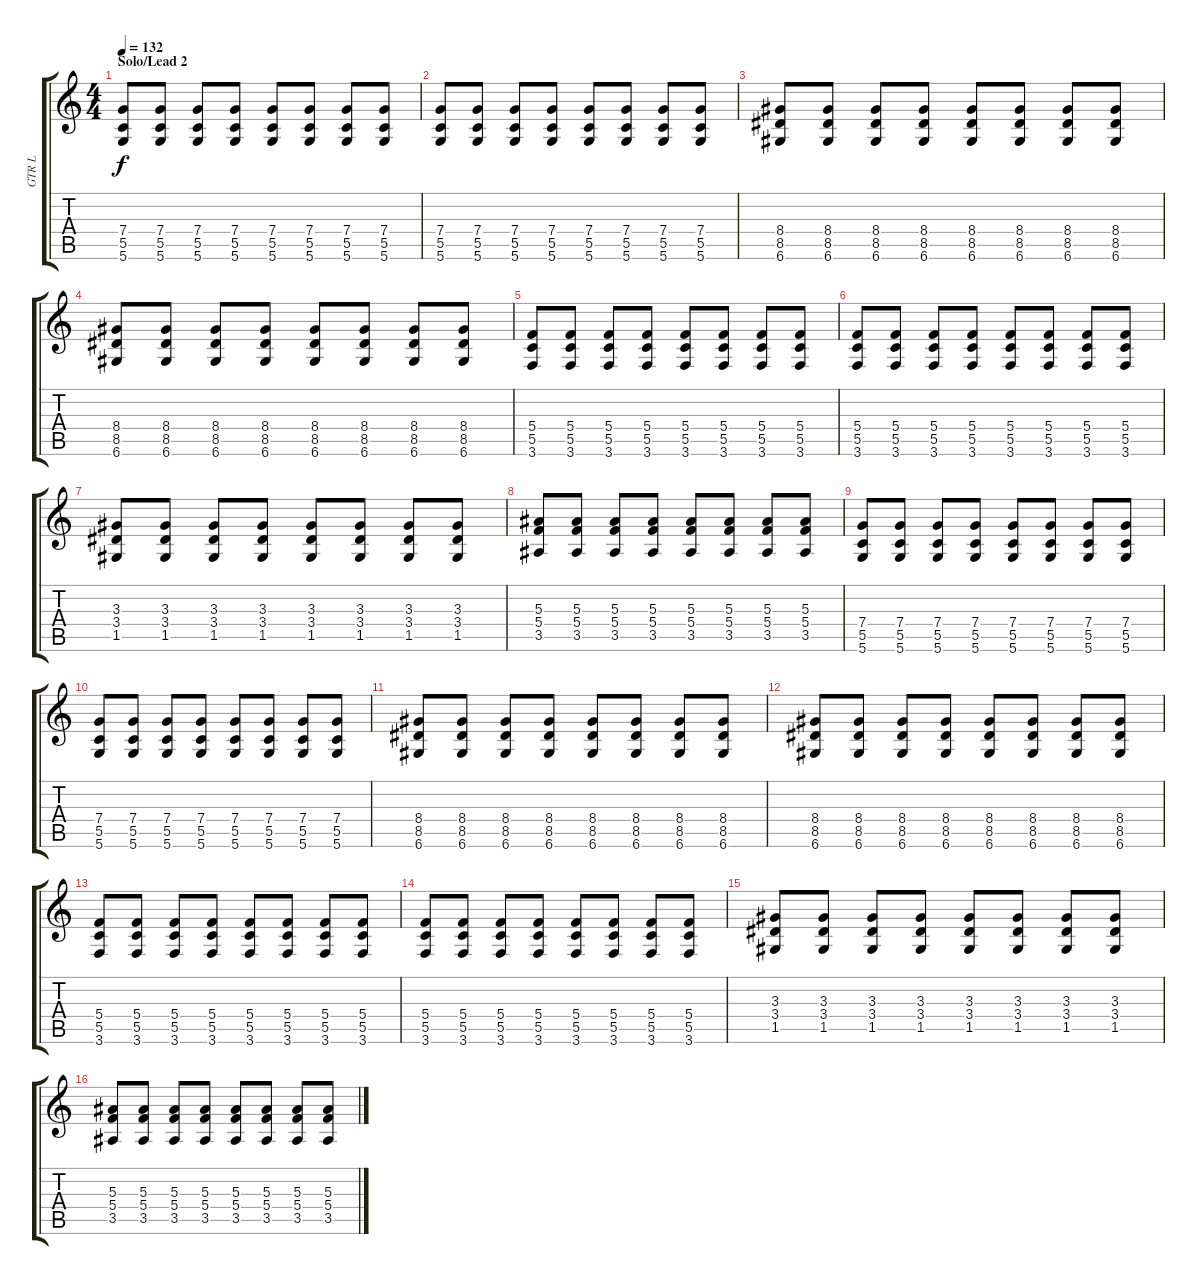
\track ("GTR L" "GTR L") {instrument distortionguitar}
\staff {score tabs}
\tuning (D4 A3 F3 C3 G2 D2) {hide}
\ts (4 4)
\section ("" "Solo/Lead 2")
\tempo 132
\clef g2
\ks c
(7.4 5.5 5.6).8{dy f} (7.4 5.5 5.6).8 (7.4 5.5 5.6).8 (7.4 5.5 5.6).8 (7.4 5.5 5.6).8 (7.4 5.5 5.6).8 (7.4 5.5 5.6).8 (7.4 5.5 5.6).8 |
(7.4 5.5 5.6).8 (7.4 5.5 5.6).8 (7.4 5.5 5.6).8 (7.4 5.5 5.6).8 (7.4 5.5 5.6).8 (7.4 5.5 5.6).8 (7.4 5.5 5.6).8 (7.4 5.5 5.6).8 |
(8.4 8.5 6.6).8 (8.4 8.5 6.6).8 (8.4 8.5 6.6).8 (8.4 8.5 6.6).8 (8.4 8.5 6.6).8 (8.4 8.5 6.6).8 (8.4 8.5 6.6).8 (8.4 8.5 6.6).8 |
(8.4 8.5 6.6).8 (8.4 8.5 6.6).8 (8.4 8.5 6.6).8 (8.4 8.5 6.6).8 (8.4 8.5 6.6).8 (8.4 8.5 6.6).8 (8.4 8.5 6.6).8 (8.4 8.5 6.6).8 |
(5.4 5.5 3.6).8 (5.4 5.5 3.6).8 (5.4 5.5 3.6).8 (5.4 5.5 3.6).8 (5.4 5.5 3.6).8 (5.4 5.5 3.6).8 (5.4 5.5 3.6).8 (5.4 5.5 3.6).8 |
(5.4 5.5 3.6).8 (5.4 5.5 3.6).8 (5.4 5.5 3.6).8 (5.4 5.5 3.6).8 (5.4 5.5 3.6).8 (5.4 5.5 3.6).8 (5.4 5.5 3.6).8 (5.4 5.5 3.6).8 |
(3.3 3.4 1.5).8 (3.3 3.4 1.5).8 (3.3 3.4 1.5).8 (3.3 3.4 1.5).8 (3.3 3.4 1.5).8 (3.3 3.4 1.5).8 (3.3 3.4 1.5).8 (3.3 3.4 1.5).8 |
(5.3 5.4 3.5).8 (5.3 5.4 3.5).8 (5.3 5.4 3.5).8 (5.3 5.4 3.5).8 (5.3 5.4 3.5).8 (5.3 5.4 3.5).8 (5.3 5.4 3.5).8 (5.3 5.4 3.5).8 |
(7.4 5.5 5.6).8 (7.4 5.5 5.6).8 (7.4 5.5 5.6).8 (7.4 5.5 5.6).8 (7.4 5.5 5.6).8 (7.4 5.5 5.6).8 (7.4 5.5 5.6).8 (7.4 5.5 5.6).8 |
(7.4 5.5 5.6).8 (7.4 5.5 5.6).8 (7.4 5.5 5.6).8 (7.4 5.5 5.6).8 (7.4 5.5 5.6).8 (7.4 5.5 5.6).8 (7.4 5.5 5.6).8 (7.4 5.5 5.6).8 |
(8.4 8.5 6.6).8 (8.4 8.5 6.6).8 (8.4 8.5 6.6).8 (8.4 8.5 6.6).8 (8.4 8.5 6.6).8 (8.4 8.5 6.6).8 (8.4 8.5 6.6).8 (8.4 8.5 6.6).8 |
(8.4 8.5 6.6).8 (8.4 8.5 6.6).8 (8.4 8.5 6.6).8 (8.4 8.5 6.6).8 (8.4 8.5 6.6).8 (8.4 8.5 6.6).8 (8.4 8.5 6.6).8 (8.4 8.5 6.6).8 |
(5.4 5.5 3.6).8 (5.4 5.5 3.6).8 (5.4 5.5 3.6).8 (5.4 5.5 3.6).8 (5.4 5.5 3.6).8 (5.4 5.5 3.6).8 (5.4 5.5 3.6).8 (5.4 5.5 3.6).8 |
(5.4 5.5 3.6).8 (5.4 5.5 3.6).8 (5.4 5.5 3.6).8 (5.4 5.5 3.6).8 (5.4 5.5 3.6).8 (5.4 5.5 3.6).8 (5.4 5.5 3.6).8 (5.4 5.5 3.6).8 |
(3.3 3.4 1.5).8 (3.3 3.4 1.5).8 (3.3 3.4 1.5).8 (3.3 3.4 1.5).8 (3.3 3.4 1.5).8 (3.3 3.4 1.5).8 (3.3 3.4 1.5).8 (3.3 3.4 1.5).8 |
(5.3 5.4 3.5).8 (5.3 5.4 3.5).8 (5.3 5.4 3.5).8 (5.3 5.4 3.5).8 (5.3 5.4 3.5).8 (5.3 5.4 3.5).8 (5.3 5.4 3.5).8 (5.3 5.4 3.5).8
